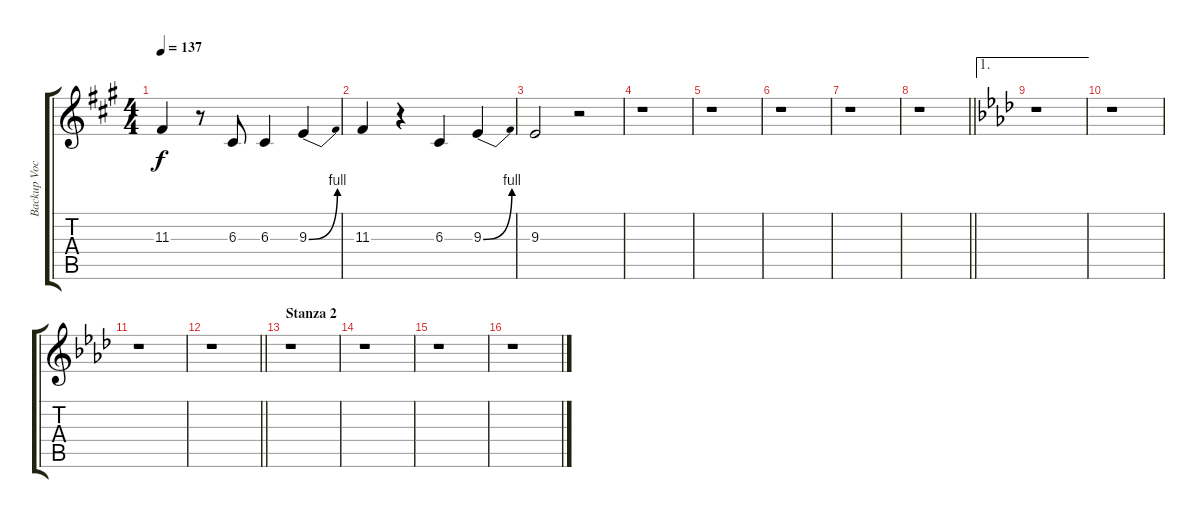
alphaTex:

\track ("Backup Vocals" "Backup Voc") {instrument synthvoice}
\staff {score tabs}
\tuning (E4 B3 G3 D3 A2 E2) {hide}
\ts (4 4)
\tempo 137
\clef g2
\ks a
11.3.4{dy f} r.8 6.3.8 6.3.4 9.3{be (bend 0 0 60 4)}.4 |
11.3.4 r.4 6.3.4 9.3{be (bend 0 0 60 4)}.4 |
9.3.2 r.2 |
r.1 |
r.1 |
r.1 |
r.1 |
\barLineRight lightlight
r.1 |
\ae 1
\ks ab
r.1 |
r.1 |
r.1 |
\barLineRight lightlight
r.1 |
\section ("" "Stanza 2")
r.1 |
r.1 |
r.1 |
r.1
